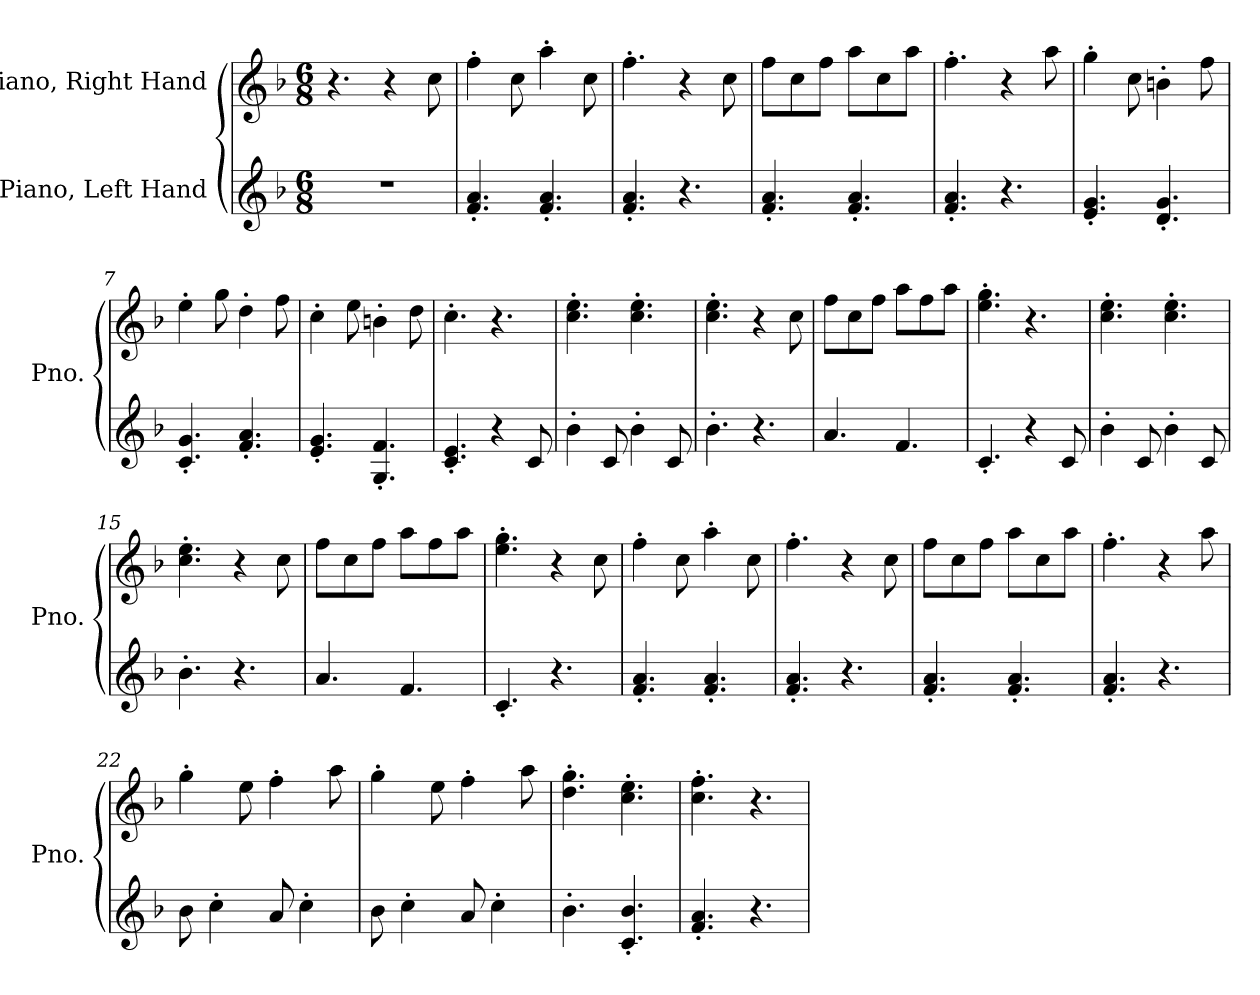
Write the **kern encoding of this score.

**kern	**kern
*part2	*part1
*staff2	*staff1
*I"Piano, Left Hand	*I"Piano, Right Hand
*I'Pno.	*I'Pno.
*clefG2	*clefG2
*k[b-]	*k[b-]
*M6/8	*M6/8
*MM100	*MM100
=1	=1
2.r	4.r
.	4r
.	8cc\
=2	=2
4.f/' 4.a/'	4ff'\
.	8cc\
4.f/' 4.a/'	4aa'\
.	8cc\
=3	=3
4.f/' 4.a/'	4.ff'\
4.r	4r
.	8cc\
=4	=4
4.f/' 4.a/'	8ff\L
.	8cc\
.	8ff\J
4.f/' 4.a/'	8aa\L
.	8cc\
.	8aa\J
=5	=5
4.f/' 4.a/'	4.ff'\
4.r	4r
.	8aa\
=6	=6
4.e/' 4.g/'	4gg'\
.	8cc\
4.d/' 4.g/'	4bn'\
.	8ff\
=7	=7
4.c/' 4.g/'	4ee'\
.	8gg\
4.f/' 4.a/'	4dd'\
.	8ff\
!!LO:LB:g=z
=8	=8
4.e/' 4.g/'	4cc'\
.	8ee\
4.G/' 4.f/'	4bn'\
.	8dd\
=9	=9
4.c/' 4.e/'	4.cc'\
4r	4.r
8c/	.
=10	=10
4b-'\	4.cc\' 4.ee\'
8c/	.
4b-'\	4.cc\' 4.ee\'
8c/	.
=11	=11
4.b-'\	4.cc\' 4.ee\'
4.r	4r
.	8cc\
=12	=12
4.a/	8ff\L
.	8cc\
.	8ff\J
4.f/	8aa\L
.	8ff\
.	8aa\J
=13	=13
4.c'/	4.ee\' 4.gg\'
4r	4.r
8c/	.
=14	=14
4b-'\	4.cc\' 4.ee\'
8c/	.
4b-'\	4.cc\' 4.ee\'
8c/	.
=15	=15
4.b-'\	4.cc\' 4.ee\'
4.r	4r
.	8cc\
!!LO:LB:g=z
=16	=16
4.a/	8ff\L
.	8cc\
.	8ff\J
4.f/	8aa\L
.	8ff\
.	8aa\J
=17	=17
4.c'/	4.ee\' 4.gg\'
4.r	4r
.	8cc\
=18	=18
4.f/' 4.a/'	4ff'\
.	8cc\
4.f/' 4.a/'	4aa'\
.	8cc\
=19	=19
4.f/' 4.a/'	4.ff'\
4.r	4r
.	8cc\
=20	=20
4.f/' 4.a/'	8ff\L
.	8cc\
.	8ff\J
4.f/' 4.a/'	8aa\L
.	8cc\
.	8aa\J
=21	=21
4.f/' 4.a/'	4.ff'\
4.r	4r
.	8aa\
=22	=22
8b-\	4gg'\
4cc'\	.
.	8ee\
8a/	4ff'\
4cc'\	.
.	8aa\
=23	=23
8b-\	4gg'\
4cc'\	.
.	8ee\
8a/	4ff'\
4cc'\	.
.	8aa\
!!LO:LB:g=z
=24	=24
4.b-'\	4.dd\' 4.gg\'
4.c/' 4.b-/'	4.cc\' 4.ee\'
=25	=25
4.f/' 4.a/'	4.cc\' 4.ff\'
4.r	4.r
=	=
*-	*-
